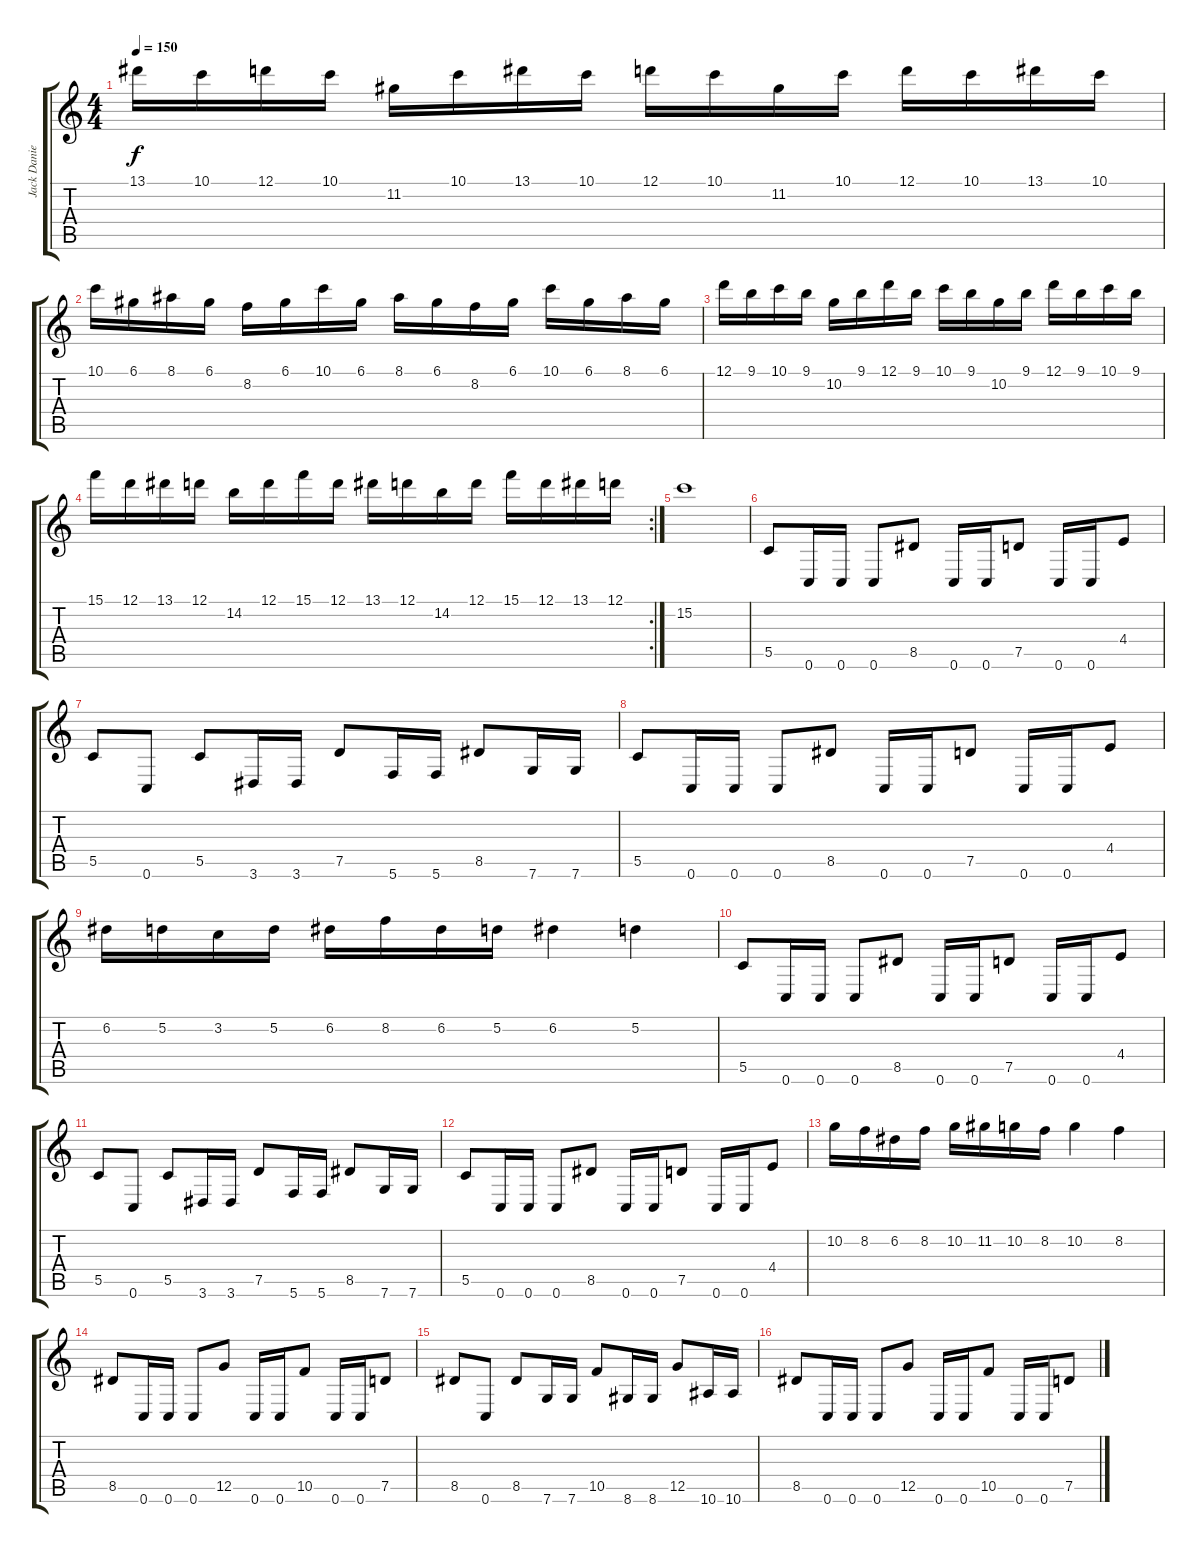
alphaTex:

\track ("Jack Daniels (lead guitar)" "Jack Danie") {instrument distortionguitar}
\staff {score tabs}
\tuning (D4 A3 F3 C3 G2 C2) {hide}
\ts (4 4)
\tempo 150
\clef g2
\ks c
13.1.16{dy f} 10.1.16 12.1.16 10.1.16 11.2.16 10.1.16 13.1.16 10.1.16 12.1.16 10.1.16 11.2.16 10.1.16 12.1.16 10.1.16 13.1.16 10.1.16 |
10.1.16 6.1.16 8.1.16 6.1.16 8.2.16 6.1.16 10.1.16 6.1.16 8.1.16 6.1.16 8.2.16 6.1.16 10.1.16 6.1.16 8.1.16 6.1.16 |
12.1.16 9.1.16 10.1.16 9.1.16 10.2.16 9.1.16 12.1.16 9.1.16 10.1.16 9.1.16 10.2.16 9.1.16 12.1.16 9.1.16 10.1.16 9.1.16 |
\rc 2
15.1.16 12.1.16 13.1.16 12.1.16 14.2.16 12.1.16 15.1.16 12.1.16 13.1.16 12.1.16 14.2.16 12.1.16 15.1.16 12.1.16 13.1.16 12.1.16 |
15.2.1 |
5.5.8 0.6.16 0.6.16 0.6.8 8.5.8 0.6.16 0.6.16 7.5.8 0.6.16 0.6.16 4.4.8 |
5.5.8 0.6.8 5.5.8 3.6.16 3.6.16 7.5.8 5.6.16 5.6.16 8.5.8 7.6.16 7.6.16 |
5.5.8 0.6.16 0.6.16 0.6.8 8.5.8 0.6.16 0.6.16 7.5.8 0.6.16 0.6.16 4.4.8 |
6.2.16 5.2.16 3.2.16 5.2.16 6.2.16 8.2.16 6.2.16 5.2.16 6.2.4 5.2.4 |
5.5.8 0.6.16 0.6.16 0.6.8 8.5.8 0.6.16 0.6.16 7.5.8 0.6.16 0.6.16 4.4.8 |
5.5.8 0.6.8 5.5.8 3.6.16 3.6.16 7.5.8 5.6.16 5.6.16 8.5.8 7.6.16 7.6.16 |
5.5.8 0.6.16 0.6.16 0.6.8 8.5.8 0.6.16 0.6.16 7.5.8 0.6.16 0.6.16 4.4.8 |
10.2.16 8.2.16 6.2.16 8.2.16 10.2.16 11.2.16 10.2.16 8.2.16 10.2.4 8.2.4 |
8.5.8 0.6.16 0.6.16 0.6.8 12.5.8 0.6.16 0.6.16 10.5.8 0.6.16 0.6.16 7.5.8 |
8.5.8 0.6.8 8.5.8 7.6.16 7.6.16 10.5.8 8.6.16 8.6.16 12.5.8 10.6.16 10.6.16 |
8.5.8 0.6.16 0.6.16 0.6.8 12.5.8 0.6.16 0.6.16 10.5.8 0.6.16 0.6.16 7.5.8
